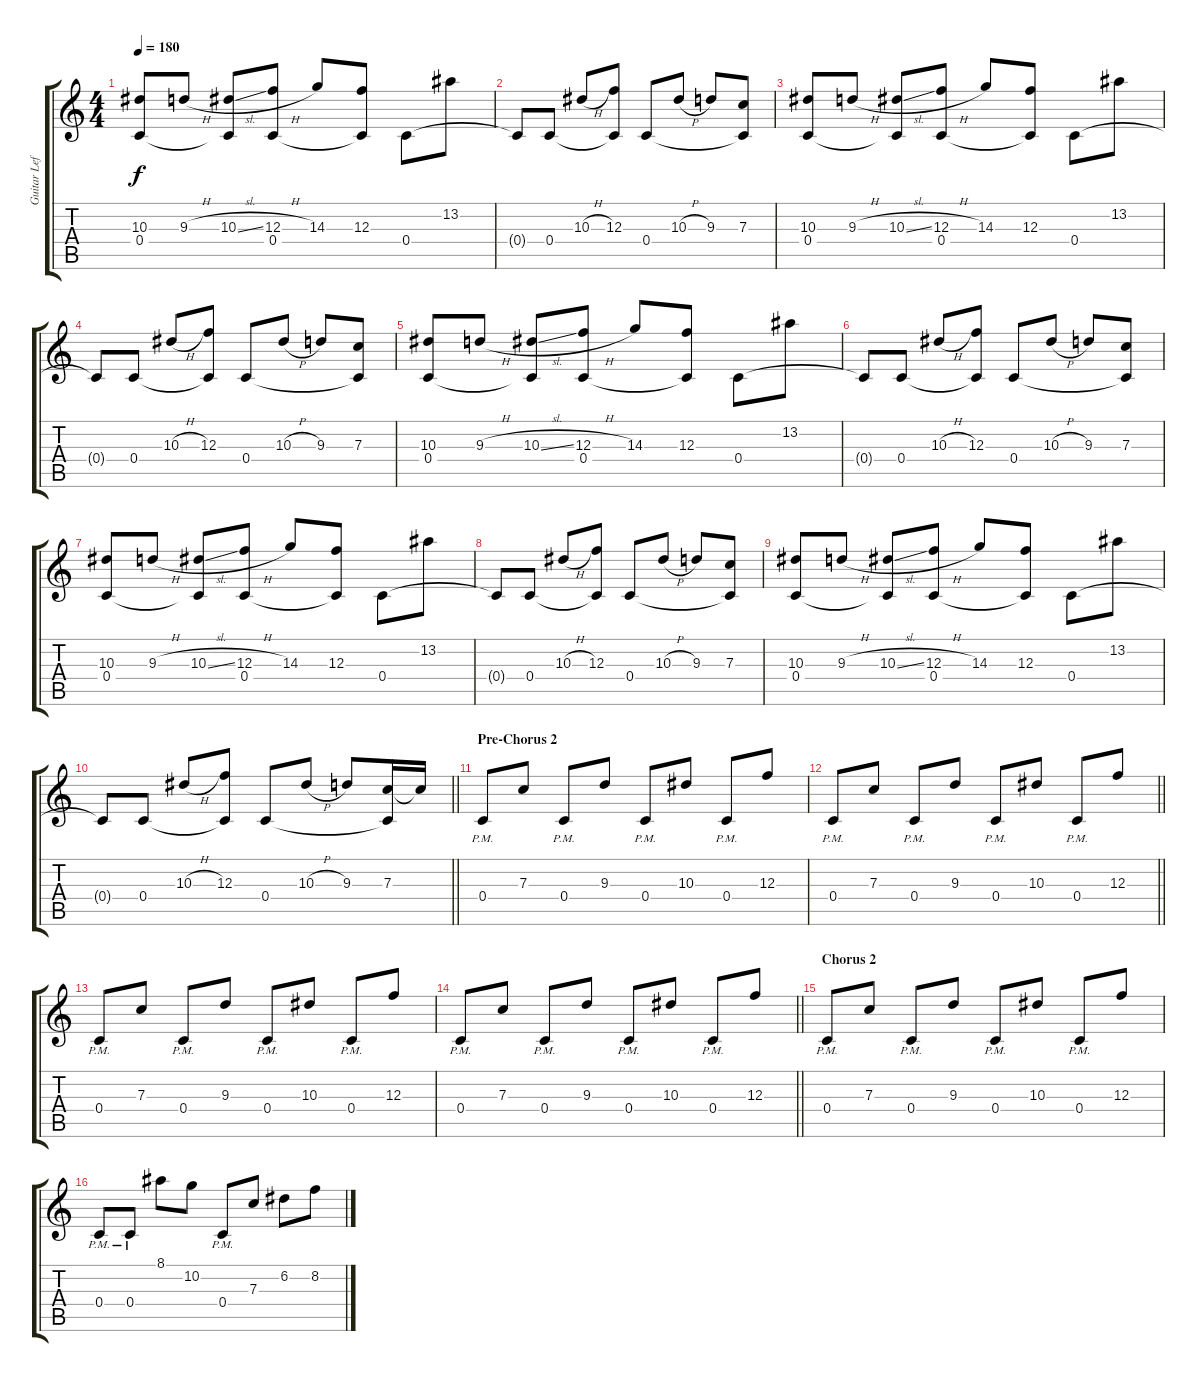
\track ("Guitar Left" "Guitar Lef") {instrument distortionguitar}
\staff {score tabs}
\tuning (D4 A3 F3 C3 G2 C2) {hide}
\ts (4 4)
\tempo 180
\clef g2
\ks c
(10.3 0.4).8{dy f instrument electricguitarclean} 9.3{h}.8 (10.3{sl} 0.4{t}).8 (12.3{h} 0.4).8 14.3.8 (12.3 0.4{t}).8 0.4.8 13.2.8 |
0.4{t}.8 0.4.8 10.3{h}.8 (12.3 0.4{t}).8 0.4.8 10.3{h}.8 9.3.8 (7.3 0.4{t}).8 |
(10.3 0.4).8{instrument electricguitarclean} 9.3{h}.8 (10.3{sl} 0.4{t}).8 (12.3{h} 0.4).8 14.3.8 (12.3 0.4{t}).8 0.4.8 13.2.8 |
0.4{t}.8 0.4.8 10.3{h}.8 (12.3 0.4{t}).8 0.4.8 10.3{h}.8 9.3.8 (7.3 0.4{t}).8 |
(10.3 0.4).8{instrument electricguitarclean} 9.3{h}.8 (10.3{sl} 0.4{t}).8 (12.3{h} 0.4).8 14.3.8 (12.3 0.4{t}).8 0.4.8 13.2.8 |
0.4{t}.8 0.4.8 10.3{h}.8 (12.3 0.4{t}).8 0.4.8 10.3{h}.8 9.3.8 (7.3 0.4{t}).8 |
(10.3 0.4).8{instrument electricguitarclean} 9.3{h}.8 (10.3{sl} 0.4{t}).8 (12.3{h} 0.4).8 14.3.8 (12.3 0.4{t}).8 0.4.8 13.2.8 |
0.4{t}.8 0.4.8 10.3{h}.8 (12.3 0.4{t}).8 0.4.8 10.3{h}.8 9.3.8 (7.3 0.4{t}).8 |
(10.3 0.4).8{instrument electricguitarclean} 9.3{h}.8 (10.3{sl} 0.4{t}).8 (12.3{h} 0.4).8 14.3.8 (12.3 0.4{t}).8 0.4.8 13.2.8 |
\barLineRight lightlight
0.4{t}.8 0.4.8 10.3{h}.8 (12.3 0.4{t}).8 0.4.8 10.3{h}.8 9.3.8 (7.3 0.4{t}).16 7.3{t}.16{volume 0} |
\section ("" "Pre-Chorus 2")
0.4{pm}.8{volume 14 instrument distortionguitar} 7.3.8 0.4{pm}.8 9.3.8 0.4{pm}.8 10.3.8 0.4{pm}.8 12.3.8 |
\barLineRight lightlight
0.4{pm}.8 7.3.8 0.4{pm}.8 9.3.8 0.4{pm}.8 10.3.8 0.4{pm}.8 12.3.8 |
0.4{pm}.8{instrument distortionguitar} 7.3.8 0.4{pm}.8 9.3.8 0.4{pm}.8 10.3.8 0.4{pm}.8 12.3.8 |
\barLineRight lightlight
0.4{pm}.8 7.3.8 0.4{pm}.8 9.3.8 0.4{pm}.8 10.3.8 0.4{pm}.8 12.3.8 |
\section ("" "Chorus 2")
0.4{pm}.8 7.3.8 0.4{pm}.8 9.3.8 0.4{pm}.8 10.3.8 0.4{pm}.8 12.3.8 |
0.4{pm}.8 0.4{pm}.8 8.1.8 10.2.8 0.4{pm}.8 7.3.8 6.2.8 8.2.8
